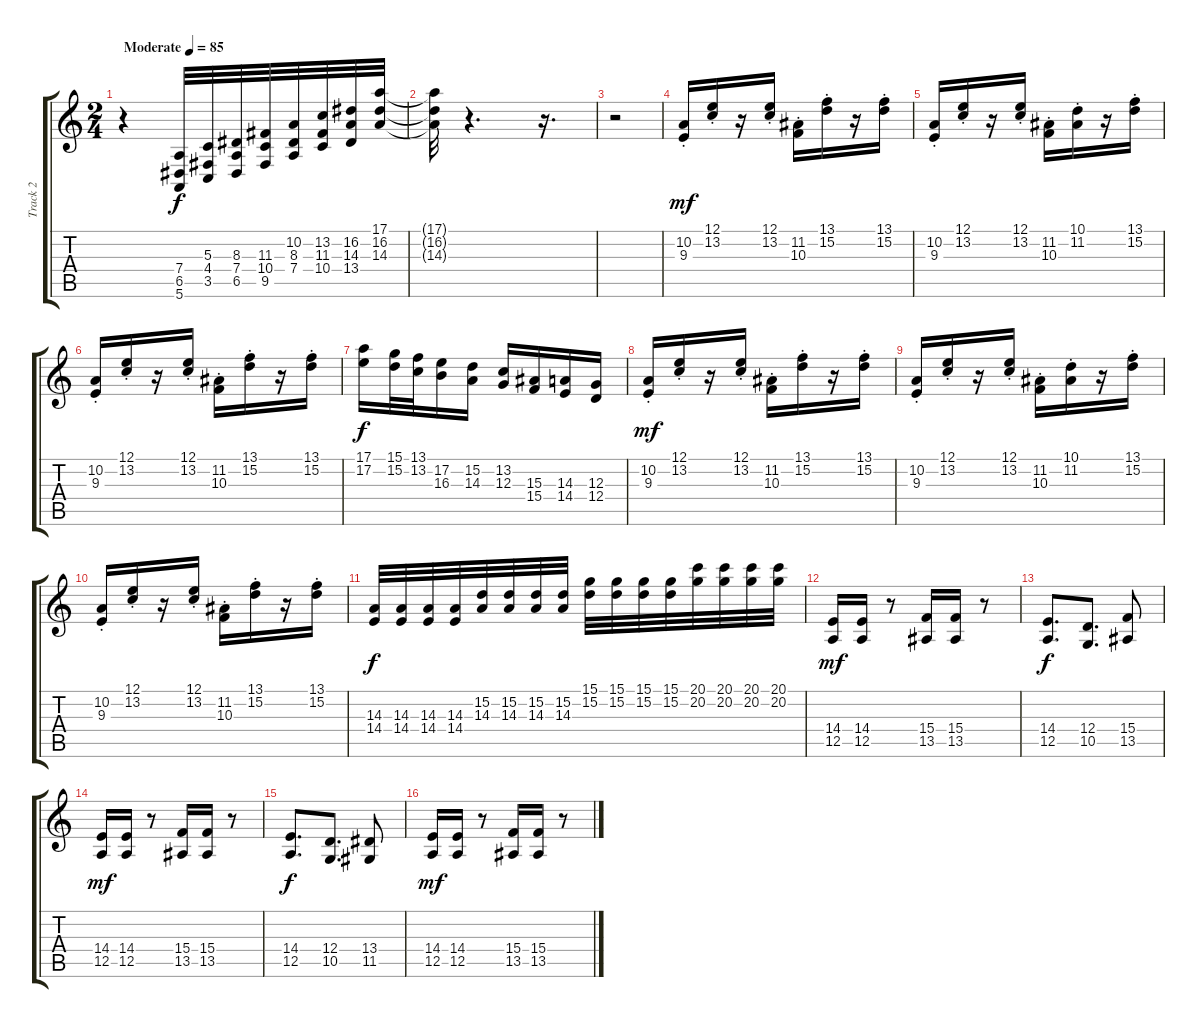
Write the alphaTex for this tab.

\track ("Track 2" "Track 2") {instrument stringensemble1}
\staff {score tabs}
\tuning (E4 B3 G3 D3 A2 E2) {hide}
\ts (2 4)
\tempo (85 "Moderate")
\clef g2
\ks c
r.4{dy f instrument stringensemble1} (7.4 6.5 5.6).32 (5.3 4.4 3.5).32 (8.3 7.4 6.5).32 (11.3 10.4 9.5).32 (10.2 8.3 7.4).32 (13.2 11.3 10.4).32 (16.2 14.3 13.4).32 (17.1 16.2 14.3).32 |
(17.1{t} 16.2{t} 14.3{t}).32 r.4{d} r.16{d} |
r.2 |
(10.2{st} 9.3{st}).16{dy mf} (12.1{st} 13.2{st}).16 r.16 (12.1{st} 13.2{st}).16 (11.2{st} 10.3{st}).16 (13.1{st} 15.2{st}).16 r.16 (13.1{st} 15.2{st}).16 |
(10.2{st} 9.3{st}).16 (12.1{st} 13.2{st}).16 r.16 (12.1{st} 13.2{st}).16 (11.2{st} 10.3{st}).16 (10.1{st} 11.2{st}).16 r.16 (13.1{st} 15.2{st}).16 |
(10.2{st} 9.3{st}).16 (12.1{st} 13.2{st}).16 r.16 (12.1{st} 13.2{st}).16 (11.2{st} 10.3{st}).16 (13.1{st} 15.2{st}).16 r.16 (13.1{st} 15.2{st}).16 |
(17.1 17.2).16{dy f} (15.1 15.2).32 (13.1 13.2).32 (17.2 16.3).16 (15.2 14.3).16 (13.2 12.3).16 (15.3 15.4).16 (14.3 14.4).16 (12.3 12.4).16 |
(10.2{st} 9.3{st}).16{dy mf} (12.1{st} 13.2{st}).16 r.16 (12.1{st} 13.2{st}).16 (11.2{st} 10.3{st}).16 (13.1{st} 15.2{st}).16 r.16 (13.1{st} 15.2{st}).16 |
(10.2{st} 9.3{st}).16 (12.1{st} 13.2{st}).16 r.16 (12.1{st} 13.2{st}).16 (11.2{st} 10.3{st}).16 (10.1{st} 11.2{st}).16 r.16 (13.1{st} 15.2{st}).16 |
(10.2{st} 9.3{st}).16 (12.1{st} 13.2{st}).16 r.16 (12.1{st} 13.2{st}).16 (11.2{st} 10.3{st}).16 (13.1{st} 15.2{st}).16 r.16 (13.1{st} 15.2{st}).16 |
(14.3 14.4).32{dy f} (14.3 14.4).32 (14.3 14.4).32 (14.3 14.4).32 (15.2 14.3).32 (15.2 14.3).32 (15.2 14.3).32 (15.2 14.3).32 (15.1 15.2).32 (15.1 15.2).32 (15.1 15.2).32 (15.1 15.2).32 (20.1 20.2).32 (20.1 20.2).32 (20.1 20.2).32 (20.1 20.2).32 |
(14.4 12.5).16{dy mf} (14.4 12.5).16 r.8 (15.4 13.5).16 (15.4 13.5).16 r.8 |
(14.4 12.5).8{d dy f} (12.4 10.5).8{d} (15.4 13.5).8 |
(14.4 12.5).16{dy mf} (14.4 12.5).16 r.8 (15.4 13.5).16 (15.4 13.5).16 r.8 |
(14.4 12.5).8{d dy f} (12.4 10.5).8{d} (13.4 11.5).8 |
(14.4 12.5).16{dy mf} (14.4 12.5).16 r.8 (15.4 13.5).16 (15.4 13.5).16 r.8
